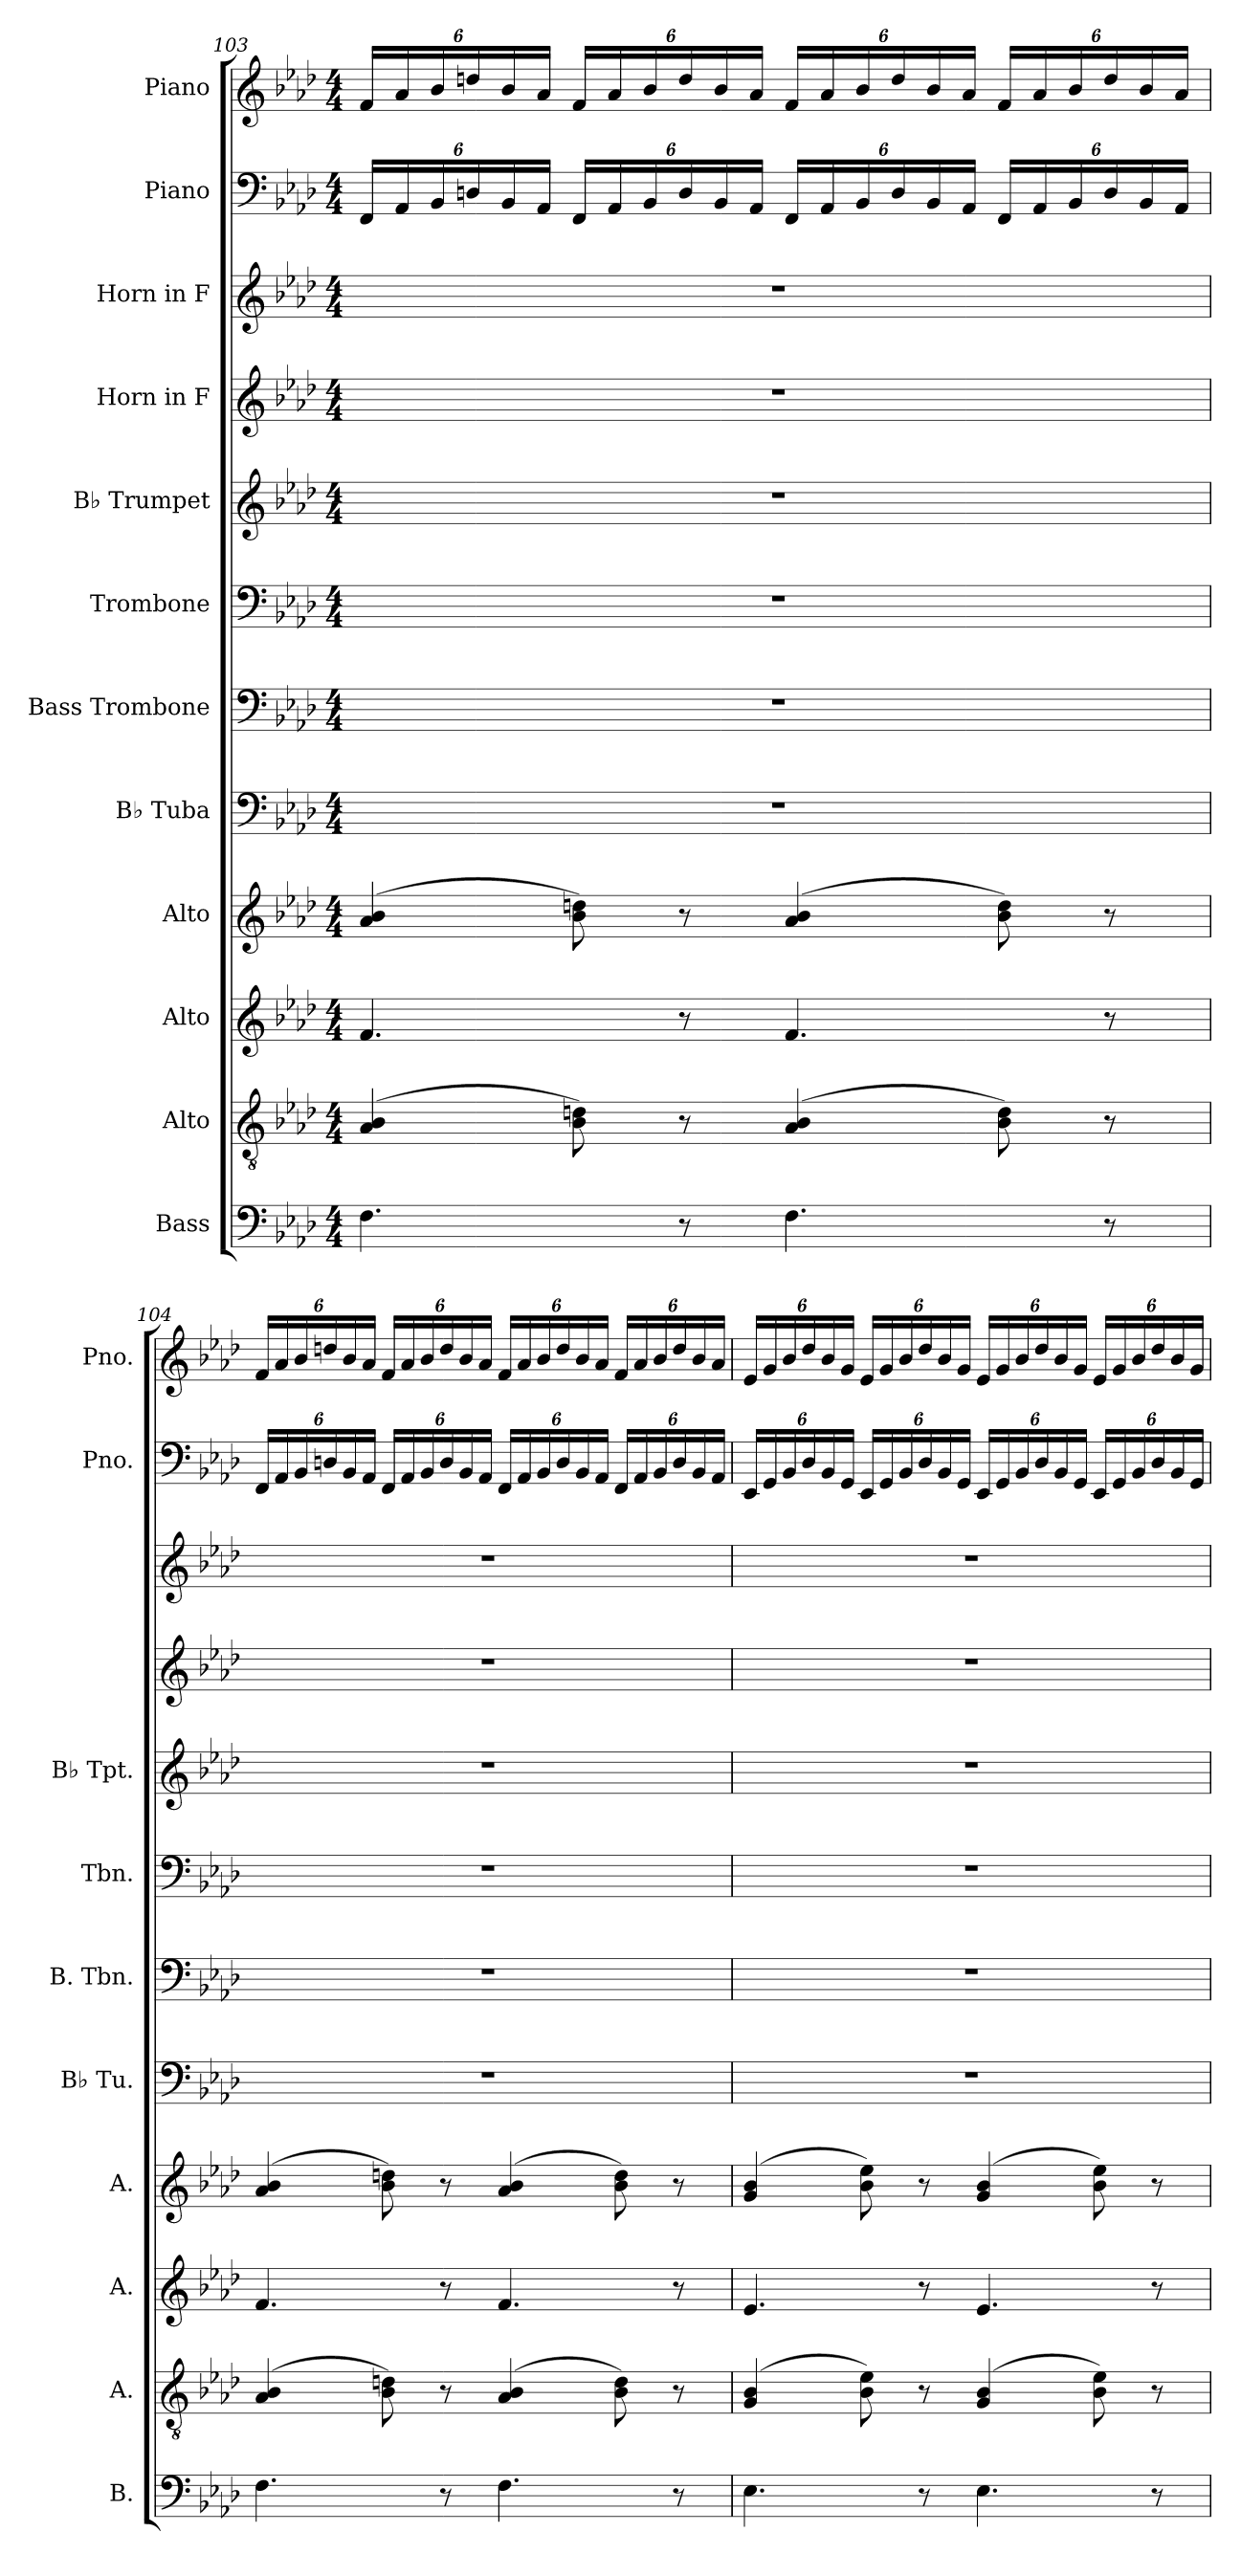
**kern	**kern	**kern	**kern	**kern	**kern	**kern	**kern	**kern	**kern	**kern	**kern
*part12	*part11	*part10	*part9	*part8	*part7	*part6	*part5	*part4	*part3	*part2	*part1
*staff12	*staff11	*staff10	*staff9	*staff8	*staff7	*staff6	*staff5	*staff4	*staff3	*staff2	*staff1
*I"Bass	*I"Alto	*I"Alto	*I"Alto	*I"B♭ Tuba	*I"Bass Trombone	*I"Trombone	*I"B♭ Trumpet	*I"Horn in F	*I"Horn in F	*I"Piano	*I"Piano
*I'B.	*I'A.	*I'A.	*I'A.	*I'B♭ Tu.	*I'B. Tbn.	*I'Tbn.	*I'B♭ Tpt.	*	*	*I'Pno.	*I'Pno.
!!LO:PB:g=z
*clefF4	*clefGv2	*clefG2	*clefG2	*clefF4	*clefF4	*clefF4	*clefG2	*clefG2	*clefG2	*clefF4	*clefG2
*	*	*	*	*	*	*	*ITrd1c2	*ITrd4c7	*ITrd4c7	*	*
*k[b-e-a-d-]	*k[b-e-a-d-]	*k[b-e-a-d-]	*k[b-e-a-d-]	*k[b-e-a-d-]	*k[b-e-a-d-]	*k[b-e-a-d-]	*k[b-e-a-d-g-c-]	*k[b-e-a-d-g-]	*k[b-e-a-d-g-]	*k[b-e-a-d-]	*k[b-e-a-d-]
*M4/4	*M4/4	*M4/4	*M4/4	*M4/4	*M4/4	*M4/4	*M4/4	*M4/4	*M4/4	*M4/4	*M4/4
*	*	*	*	*	*	*	*	*	*	*Xbrackettup	*Xbrackettup
=103	=103	=103	=103	=103	=103	=103	=103	=103	=103	=103	=103
4.F\	(4A-/ 4B-/	4.f/	(4a-/ 4b-/	1r	1r	1r	1r	1r	1r	24FF/LL	24f/LL
.	.	.	.	.	.	.	.	.	.	24AA-/	24a-/
.	.	.	.	.	.	.	.	.	.	24BB-/	24b-/
.	.	.	.	.	.	.	.	.	.	24Dn/	24ddn/
.	.	.	.	.	.	.	.	.	.	24BB-/	24b-/
.	.	.	.	.	.	.	.	.	.	24AA-/JJ	24a-/JJ
.	8B-\ 8dn\)	.	8b-\ 8ddn\)	.	.	.	.	.	.	24FF/LL	24f/LL
.	.	.	.	.	.	.	.	.	.	24AA-/	24a-/
.	.	.	.	.	.	.	.	.	.	24BB-/	24b-/
8r	8r	8r	8r	.	.	.	.	.	.	24D/	24dd/
.	.	.	.	.	.	.	.	.	.	24BB-/	24b-/
.	.	.	.	.	.	.	.	.	.	24AA-/JJ	24a-/JJ
4.F\	(4A-/ 4B-/	4.f/	(4a-/ 4b-/	.	.	.	.	.	.	24FF/LL	24f/LL
.	.	.	.	.	.	.	.	.	.	24AA-/	24a-/
.	.	.	.	.	.	.	.	.	.	24BB-/	24b-/
.	.	.	.	.	.	.	.	.	.	24D/	24dd/
.	.	.	.	.	.	.	.	.	.	24BB-/	24b-/
.	.	.	.	.	.	.	.	.	.	24AA-/JJ	24a-/JJ
.	8B-\ 8d\)	.	8b-\ 8dd\)	.	.	.	.	.	.	24FF/LL	24f/LL
.	.	.	.	.	.	.	.	.	.	24AA-/	24a-/
.	.	.	.	.	.	.	.	.	.	24BB-/	24b-/
8r	8r	8r	8r	.	.	.	.	.	.	24D/	24dd/
.	.	.	.	.	.	.	.	.	.	24BB-/	24b-/
.	.	.	.	.	.	.	.	.	.	24AA-/JJ	24a-/JJ
!!LO:PB:g=z
=104	=104	=104	=104	=104	=104	=104	=104	=104	=104	=104	=104
4.F\	(4A-/ 4B-/	4.f/	(4a-/ 4b-/	1r	1r	1r	1r	1r	1r	24FF/LL	24f/LL
.	.	.	.	.	.	.	.	.	.	24AA-/	24a-/
.	.	.	.	.	.	.	.	.	.	24BB-/	24b-/
.	.	.	.	.	.	.	.	.	.	24Dn/	24ddn/
.	.	.	.	.	.	.	.	.	.	24BB-/	24b-/
.	.	.	.	.	.	.	.	.	.	24AA-/JJ	24a-/JJ
.	8B-\ 8dn\)	.	8b-\ 8ddn\)	.	.	.	.	.	.	24FF/LL	24f/LL
.	.	.	.	.	.	.	.	.	.	24AA-/	24a-/
.	.	.	.	.	.	.	.	.	.	24BB-/	24b-/
8r	8r	8r	8r	.	.	.	.	.	.	24D/	24dd/
.	.	.	.	.	.	.	.	.	.	24BB-/	24b-/
.	.	.	.	.	.	.	.	.	.	24AA-/JJ	24a-/JJ
4.F\	(4A-/ 4B-/	4.f/	(4a-/ 4b-/	.	.	.	.	.	.	24FF/LL	24f/LL
.	.	.	.	.	.	.	.	.	.	24AA-/	24a-/
.	.	.	.	.	.	.	.	.	.	24BB-/	24b-/
.	.	.	.	.	.	.	.	.	.	24D/	24dd/
.	.	.	.	.	.	.	.	.	.	24BB-/	24b-/
.	.	.	.	.	.	.	.	.	.	24AA-/JJ	24a-/JJ
.	8B-\ 8d\)	.	8b-\ 8dd\)	.	.	.	.	.	.	24FF/LL	24f/LL
.	.	.	.	.	.	.	.	.	.	24AA-/	24a-/
.	.	.	.	.	.	.	.	.	.	24BB-/	24b-/
8r	8r	8r	8r	.	.	.	.	.	.	24D/	24dd/
.	.	.	.	.	.	.	.	.	.	24BB-/	24b-/
.	.	.	.	.	.	.	.	.	.	24AA-/JJ	24a-/JJ
!!LO:PB:g=z
=105	=105	=105	=105	=105	=105	=105	=105	=105	=105	=105	=105
4.E-\	(4G/ 4B-/	4.e-/	(4g/ 4b-/	1r	1r	1r	1r	1r	1r	24EE-/LL	24e-/LL
.	.	.	.	.	.	.	.	.	.	24GG/	24g/
.	.	.	.	.	.	.	.	.	.	24BB-/	24b-/
.	.	.	.	.	.	.	.	.	.	24D-/	24dd-/
.	.	.	.	.	.	.	.	.	.	24BB-/	24b-/
.	.	.	.	.	.	.	.	.	.	24GG/JJ	24g/JJ
.	8B-\ 8e-\)	.	8b-\ 8ee-\)	.	.	.	.	.	.	24EE-/LL	24e-/LL
.	.	.	.	.	.	.	.	.	.	24GG/	24g/
.	.	.	.	.	.	.	.	.	.	24BB-/	24b-/
8r	8r	8r	8r	.	.	.	.	.	.	24D-/	24dd-/
.	.	.	.	.	.	.	.	.	.	24BB-/	24b-/
.	.	.	.	.	.	.	.	.	.	24GG/JJ	24g/JJ
4.E-\	(4G/ 4B-/	4.e-/	(4g/ 4b-/	.	.	.	.	.	.	24EE-/LL	24e-/LL
.	.	.	.	.	.	.	.	.	.	24GG/	24g/
.	.	.	.	.	.	.	.	.	.	24BB-/	24b-/
.	.	.	.	.	.	.	.	.	.	24D-/	24dd-/
.	.	.	.	.	.	.	.	.	.	24BB-/	24b-/
.	.	.	.	.	.	.	.	.	.	24GG/JJ	24g/JJ
.	8B-\ 8e-\)	.	8b-\ 8ee-\)	.	.	.	.	.	.	24EE-/LL	24e-/LL
.	.	.	.	.	.	.	.	.	.	24GG/	24g/
.	.	.	.	.	.	.	.	.	.	24BB-/	24b-/
8r	8r	8r	8r	.	.	.	.	.	.	24D-/	24dd-/
.	.	.	.	.	.	.	.	.	.	24BB-/	24b-/
.	.	.	.	.	.	.	.	.	.	24GG/JJ	24g/JJ
=	=	=	=	=	=	=	=	=	=	=	=
*-	*-	*-	*-	*-	*-	*-	*-	*-	*-	*-	*-
